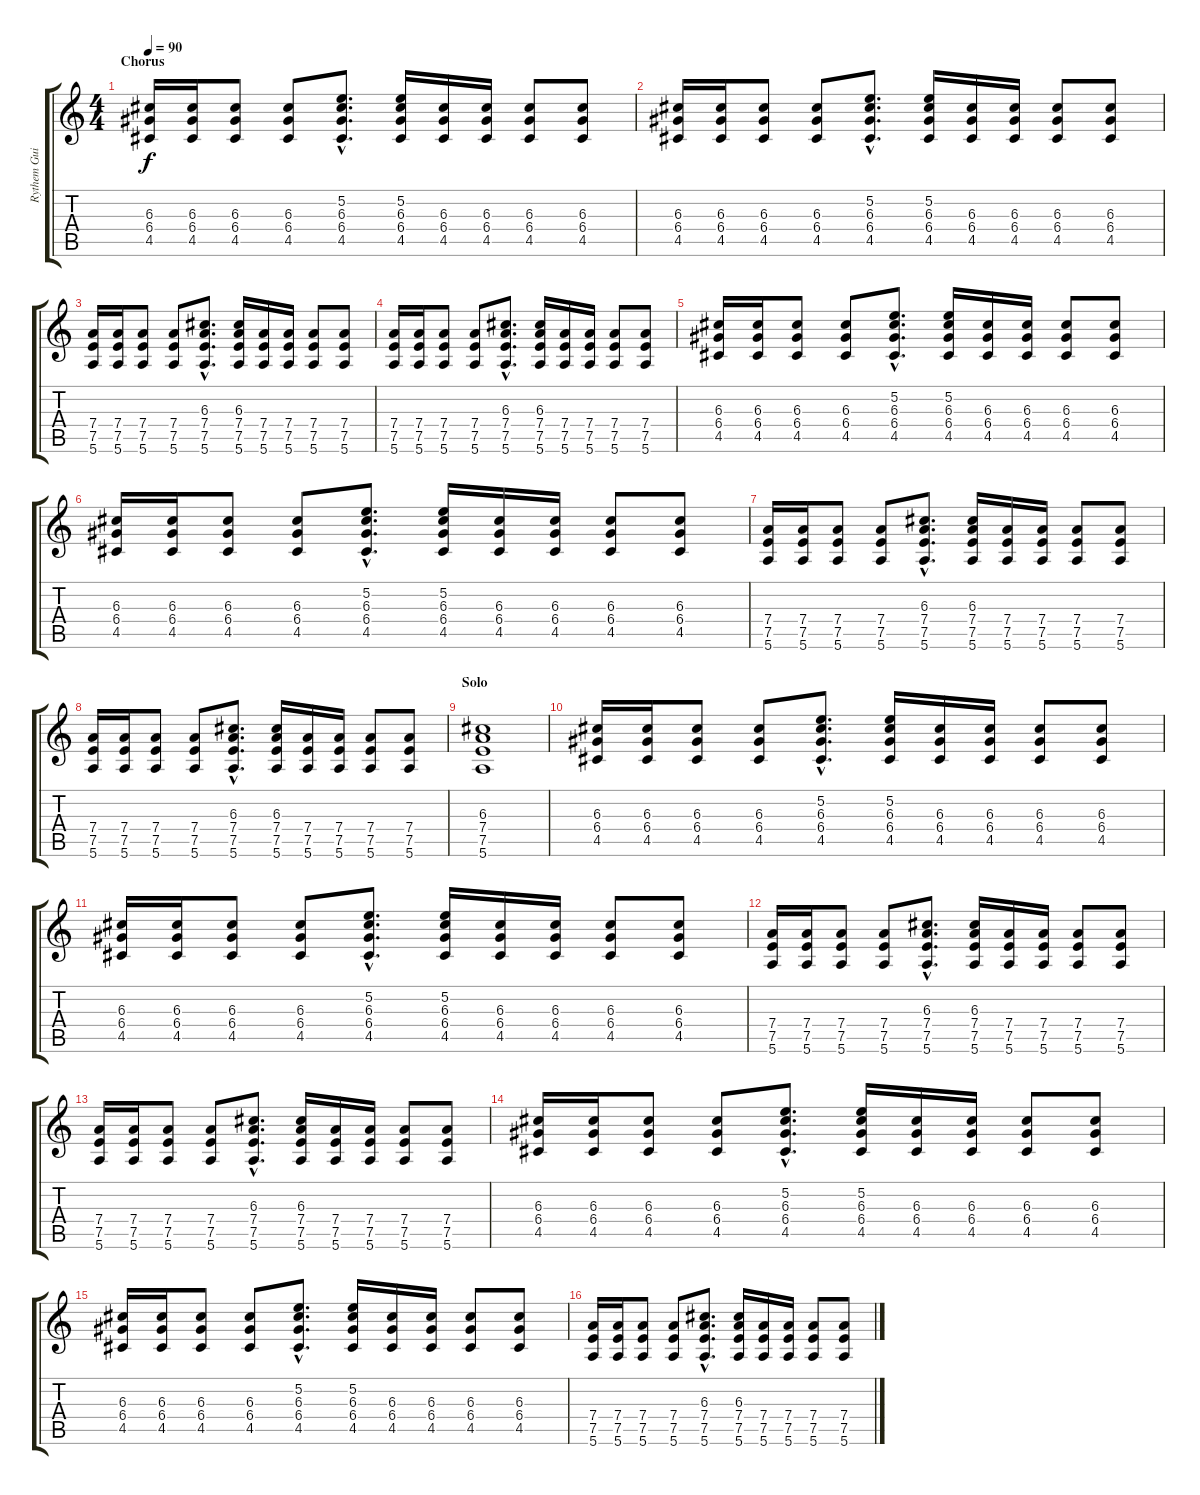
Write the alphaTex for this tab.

\track ("Rythem Guitar" "Rythem Gui") {instrument overdrivenguitar}
\staff {score tabs}
\tuning (E4 B3 G3 D3 A2 E2) {hide}
\ts (4 4)
\section ("" "Chorus")
\tempo 90
\clef g2
\ks c
(6.3 6.4 4.5).16{dy f} (6.3 6.4 4.5).16 (6.3 6.4 4.5).8 (6.3 6.4 4.5).8 (5.2{hac} 6.3{hac} 6.4{hac} 4.5{hac}).8{d} (5.2 6.3 6.4 4.5).16 (6.3 6.4 4.5).16 (6.3 6.4 4.5).16 (6.3 6.4 4.5).8 (6.3 6.4 4.5).8 |
(6.3 6.4 4.5).16 (6.3 6.4 4.5).16 (6.3 6.4 4.5).8 (6.3 6.4 4.5).8 (5.2{hac} 6.3{hac} 6.4{hac} 4.5{hac}).8{d} (5.2 6.3 6.4 4.5).16 (6.3 6.4 4.5).16 (6.3 6.4 4.5).16 (6.3 6.4 4.5).8 (6.3 6.4 4.5).8 |
(7.4 7.5 5.6).16 (7.4 7.5 5.6).16 (7.4 7.5 5.6).8 (7.4 7.5 5.6).8 (6.3{hac} 7.4{hac} 7.5{hac} 5.6{hac}).8{d} (6.3 7.4 7.5 5.6).16 (7.4 7.5 5.6).16 (7.4 7.5 5.6).16 (7.4 7.5 5.6).8 (7.4 7.5 5.6).8 |
(7.4 7.5 5.6).16 (7.4 7.5 5.6).16 (7.4 7.5 5.6).8 (7.4 7.5 5.6).8 (6.3{hac} 7.4{hac} 7.5{hac} 5.6{hac}).8{d} (6.3 7.4 7.5 5.6).16 (7.4 7.5 5.6).16 (7.4 7.5 5.6).16 (7.4 7.5 5.6).8 (7.4 7.5 5.6).8 |
(6.3 6.4 4.5).16 (6.3 6.4 4.5).16 (6.3 6.4 4.5).8 (6.3 6.4 4.5).8 (5.2{hac} 6.3{hac} 6.4{hac} 4.5{hac}).8{d} (5.2 6.3 6.4 4.5).16 (6.3 6.4 4.5).16 (6.3 6.4 4.5).16 (6.3 6.4 4.5).8 (6.3 6.4 4.5).8 |
(6.3 6.4 4.5).16 (6.3 6.4 4.5).16 (6.3 6.4 4.5).8 (6.3 6.4 4.5).8 (5.2{hac} 6.3{hac} 6.4{hac} 4.5{hac}).8{d} (5.2 6.3 6.4 4.5).16 (6.3 6.4 4.5).16 (6.3 6.4 4.5).16 (6.3 6.4 4.5).8 (6.3 6.4 4.5).8 |
(7.4 7.5 5.6).16 (7.4 7.5 5.6).16 (7.4 7.5 5.6).8 (7.4 7.5 5.6).8 (6.3{hac} 7.4{hac} 7.5{hac} 5.6{hac}).8{d} (6.3 7.4 7.5 5.6).16 (7.4 7.5 5.6).16 (7.4 7.5 5.6).16 (7.4 7.5 5.6).8 (7.4 7.5 5.6).8 |
(7.4 7.5 5.6).16 (7.4 7.5 5.6).16 (7.4 7.5 5.6).8 (7.4 7.5 5.6).8 (6.3{hac} 7.4{hac} 7.5{hac} 5.6{hac}).8{d} (6.3 7.4 7.5 5.6).16 (7.4 7.5 5.6).16 (7.4 7.5 5.6).16 (7.4 7.5 5.6).8 (7.4 7.5 5.6).8 |
\section ("" "Solo")
(6.3 7.4 7.5 5.6).1 |
(6.3 6.4 4.5).16{balance 8} (6.3 6.4 4.5).16 (6.3 6.4 4.5).8 (6.3 6.4 4.5).8 (5.2{hac} 6.3{hac} 6.4{hac} 4.5{hac}).8{d} (5.2 6.3 6.4 4.5).16 (6.3 6.4 4.5).16 (6.3 6.4 4.5).16 (6.3 6.4 4.5).8 (6.3 6.4 4.5).8 |
(6.3 6.4 4.5).16 (6.3 6.4 4.5).16 (6.3 6.4 4.5).8 (6.3 6.4 4.5).8 (5.2{hac} 6.3{hac} 6.4{hac} 4.5{hac}).8{d} (5.2 6.3 6.4 4.5).16 (6.3 6.4 4.5).16 (6.3 6.4 4.5).16 (6.3 6.4 4.5).8 (6.3 6.4 4.5).8 |
(7.4 7.5 5.6).16 (7.4 7.5 5.6).16 (7.4 7.5 5.6).8 (7.4 7.5 5.6).8 (6.3{hac} 7.4{hac} 7.5{hac} 5.6{hac}).8{d} (6.3 7.4 7.5 5.6).16 (7.4 7.5 5.6).16 (7.4 7.5 5.6).16 (7.4 7.5 5.6).8 (7.4 7.5 5.6).8 |
(7.4 7.5 5.6).16 (7.4 7.5 5.6).16 (7.4 7.5 5.6).8 (7.4 7.5 5.6).8 (6.3{hac} 7.4{hac} 7.5{hac} 5.6{hac}).8{d} (6.3 7.4 7.5 5.6).16 (7.4 7.5 5.6).16 (7.4 7.5 5.6).16 (7.4 7.5 5.6).8 (7.4 7.5 5.6).8 |
(6.3 6.4 4.5).16 (6.3 6.4 4.5).16 (6.3 6.4 4.5).8 (6.3 6.4 4.5).8 (5.2{hac} 6.3{hac} 6.4{hac} 4.5{hac}).8{d} (5.2 6.3 6.4 4.5).16 (6.3 6.4 4.5).16 (6.3 6.4 4.5).16 (6.3 6.4 4.5).8 (6.3 6.4 4.5).8 |
(6.3 6.4 4.5).16 (6.3 6.4 4.5).16 (6.3 6.4 4.5).8 (6.3 6.4 4.5).8 (5.2{hac} 6.3{hac} 6.4{hac} 4.5{hac}).8{d} (5.2 6.3 6.4 4.5).16 (6.3 6.4 4.5).16 (6.3 6.4 4.5).16 (6.3 6.4 4.5).8 (6.3 6.4 4.5).8 |
(7.4 7.5 5.6).16 (7.4 7.5 5.6).16 (7.4 7.5 5.6).8 (7.4 7.5 5.6).8 (6.3{hac} 7.4{hac} 7.5{hac} 5.6{hac}).8{d} (6.3 7.4 7.5 5.6).16 (7.4 7.5 5.6).16 (7.4 7.5 5.6).16 (7.4 7.5 5.6).8 (7.4 7.5 5.6).8
